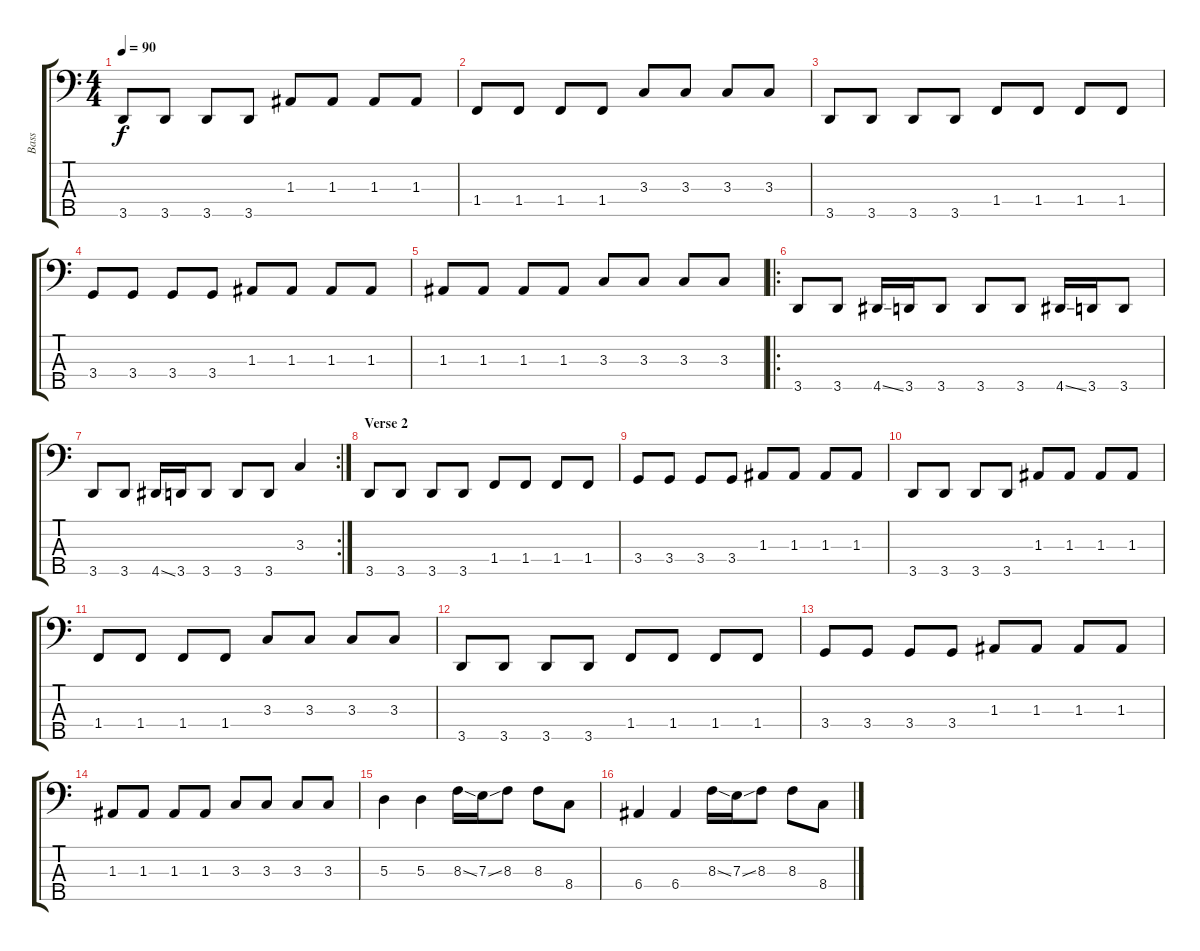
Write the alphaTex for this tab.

\track ("Bass" "Bass") {instrument electricbassfinger}
\staff {score tabs}
\tuning (G2 D2 A1 E1 B0) {hide}
\ts (4 4)
\tempo 90
\clef f4
\ks c
3.5.8{dy f} 3.5.8 3.5.8 3.5.8 1.3.8 1.3.8 1.3.8 1.3.8 |
1.4.8 1.4.8 1.4.8 1.4.8 3.3.8 3.3.8 3.3.8 3.3.8 |
3.5.8 3.5.8 3.5.8 3.5.8 1.4.8 1.4.8 1.4.8 1.4.8 |
3.4.8 3.4.8 3.4.8 3.4.8 1.3.8 1.3.8 1.3.8 1.3.8 |
1.3.8 1.3.8 1.3.8 1.3.8 3.3.8 3.3.8 3.3.8 3.3.8 |
\ro
3.5.8 3.5.8 4.5{ss}.16 3.5.16 3.5.8 3.5.8 3.5.8 4.5{ss}.16 3.5.16 3.5.8 |
\rc 2
3.5.8 3.5.8 4.5{ss}.16 3.5.16 3.5.8 3.5.8 3.5.8 3.3.4 |
\section ("" "Verse 2")
3.5.8 3.5.8 3.5.8 3.5.8 1.4.8 1.4.8 1.4.8 1.4.8 |
3.4.8 3.4.8 3.4.8 3.4.8 1.3.8 1.3.8 1.3.8 1.3.8 |
3.5.8 3.5.8 3.5.8 3.5.8 1.3.8 1.3.8 1.3.8 1.3.8 |
1.4.8 1.4.8 1.4.8 1.4.8 3.3.8 3.3.8 3.3.8 3.3.8 |
3.5.8 3.5.8 3.5.8 3.5.8 1.4.8 1.4.8 1.4.8 1.4.8 |
3.4.8 3.4.8 3.4.8 3.4.8 1.3.8 1.3.8 1.3.8 1.3.8 |
1.3.8 1.3.8 1.3.8 1.3.8 3.3.8 3.3.8 3.3.8 3.3.8 |
5.3.4 5.3.4 8.3{ss}.16 7.3{ss}.16 8.3.8 8.3.8 8.4.8 |
6.4.4 6.4.4 8.3{ss}.16 7.3{ss}.16 8.3.8 8.3.8 8.4.8
